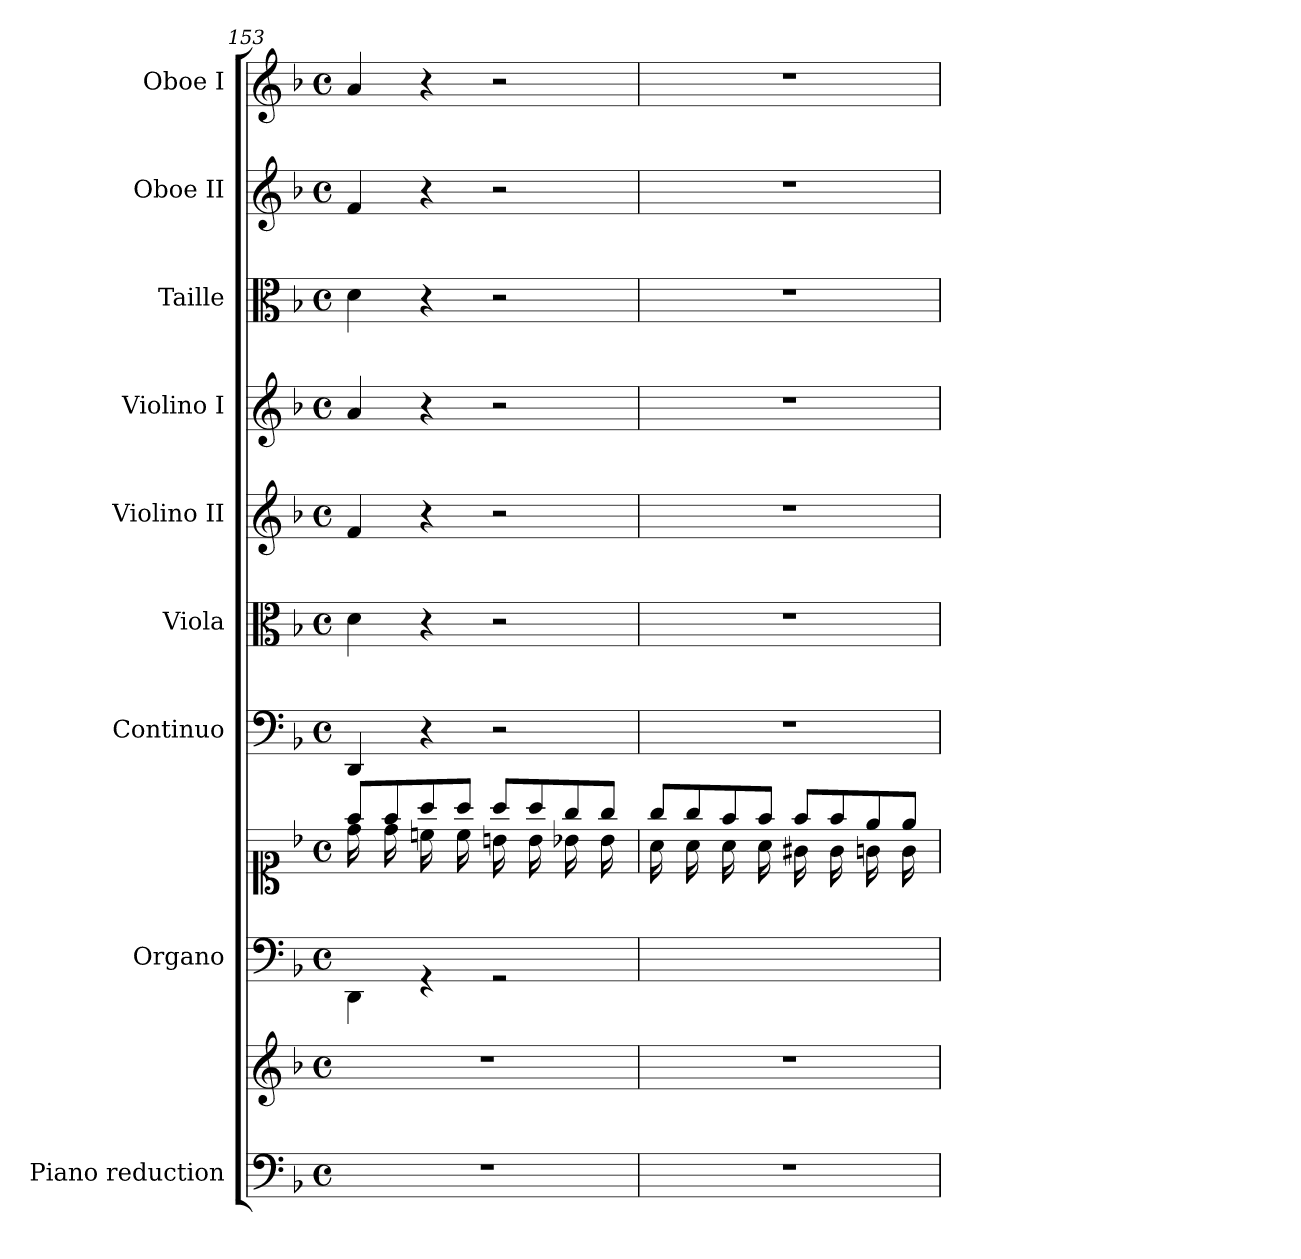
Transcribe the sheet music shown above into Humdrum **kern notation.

**kern	**kern	**kern	**kern	**kern	**kern	**kern	**kern	**kern	**kern	**kern
*part9	*part9	*part8	*part8	*part7	*part6	*part5	*part4	*part3	*part2	*part1
*staff11	*staff10	*staff9	*staff8	*staff7	*staff6	*staff5	*staff4	*staff3	*staff2	*staff1
*I"Piano reduction	*	*I"Organo	*	*I"Continuo	*I"Viola	*I"Violino II	*I"Violino I	*I"Taille	*I"Oboe II	*I"Oboe I
*I'Pno	*	*	*	*	*I'Vla	*I'Vln	*I'Vln	*	*I'Ob	*I'Ob
*clefF4	*clefG2	*clefF4	*clefC1	*clefF4	*clefC3	*clefG2	*clefG2	*clefC3	*clefG2	*clefG2
*k[b-]	*k[b-]	*k[b-]	*k[b-]	*k[b-]	*k[b-]	*k[b-]	*k[b-]	*k[b-]	*k[b-]	*k[b-]
*M4/4	*M4/4	*M4/4	*M4/4	*M4/4	*M4/4	*M4/4	*M4/4	*M4/4	*M4/4	*M4/4
*met(c)	*met(c)	*met(c)	*met(c)	*met(c)	*met(c)	*met(c)	*met(c)	*met(c)	*met(c)	*met(c)
=153	=153	=153	=153	=153	=153	=153	=153	=153	=153	=153
*	*	*^	*^	*	*	*	*	*	*	*
1r	1r	16ryy	4DD\	8ff/L	16dd\LL	4DD/	4d\	4f/	4a/	4d\	4f/	4a/
.	.	16D/	.	.	16ryy	.	.	.	.	.	.	.
.	.	16ryy	.	8ff/	16dd\	.	.	.	.	.	.	.
.	.	16D/JJ	.	.	16ryy	.	.	.	.	.	.	.
.	.	16ryy	4rGG	8aa/	16ccn\LL	4r	4r	4r	4r	4r	4r	4r
.	.	16D/	.	.	16ryy	.	.	.	.	.	.	.
.	.	16ryy	.	8aa/J	16cc\	.	.	.	.	.	.	.
.	.	16D/JJ	.	.	16ryy	.	.	.	.	.	.	.
.	.	16ryy	2rGG	8aa/L	16bn\LL	2r	2r	2r	2r	2r	2r	2r
.	.	16D/	.	.	16ryy	.	.	.	.	.	.	.
.	.	16ryy	.	8aa/	16b\	.	.	.	.	.	.	.
.	.	16D/JJ	.	.	16ryy	.	.	.	.	.	.	.
.	.	16ryy	.	8gg/	16b-X\LL	.	.	.	.	.	.	.
.	.	16D/	.	.	16ryy	.	.	.	.	.	.	.
.	.	16ryy	.	8gg/J	16b-\	.	.	.	.	.	.	.
.	.	16D/JJ	.	.	16ryy	.	.	.	.	.	.	.
=154	=154	=154	=154	=154	=154	=154	=154	=154	=154	=154	=154	=154
1r	1r	16ryy	1ryy	8gg/L	16a\LL	1r	1r	1r	1r	1r	1r	1r
.	.	16D/	.	.	16ryy	.	.	.	.	.	.	.
.	.	16ryy	.	8gg/	16a\	.	.	.	.	.	.	.
.	.	16D/JJ	.	.	16ryy	.	.	.	.	.	.	.
.	.	16ryy	.	8ff/	16a\LL	.	.	.	.	.	.	.
.	.	16D/	.	.	16ryy	.	.	.	.	.	.	.
.	.	16ryy	.	8ff/J	16a\	.	.	.	.	.	.	.
.	.	16D/JJ	.	.	16ryy	.	.	.	.	.	.	.
.	.	16ryy	.	8ff/L	16g#X\LL	.	.	.	.	.	.	.
.	.	16D/	.	.	16ryy	.	.	.	.	.	.	.
.	.	16ryy	.	8ff/	16g#\	.	.	.	.	.	.	.
.	.	16D/JJ	.	.	16ryy	.	.	.	.	.	.	.
.	.	16ryy	.	8ee/	16gn\LL	.	.	.	.	.	.	.
.	.	16D/	.	.	16ryy	.	.	.	.	.	.	.
.	.	16ryy	.	8ee/J	16g\	.	.	.	.	.	.	.
.	.	16D/JJ	.	.	16ryy	.	.	.	.	.	.	.
*	*	*v	*v	*	*	*	*	*	*	*	*	*
*	*	*	*v	*v	*	*	*	*	*	*	*
=	=	=	=	=	=	=	=	=	=	=
*-	*-	*-	*-	*-	*-	*-	*-	*-	*-	*-
